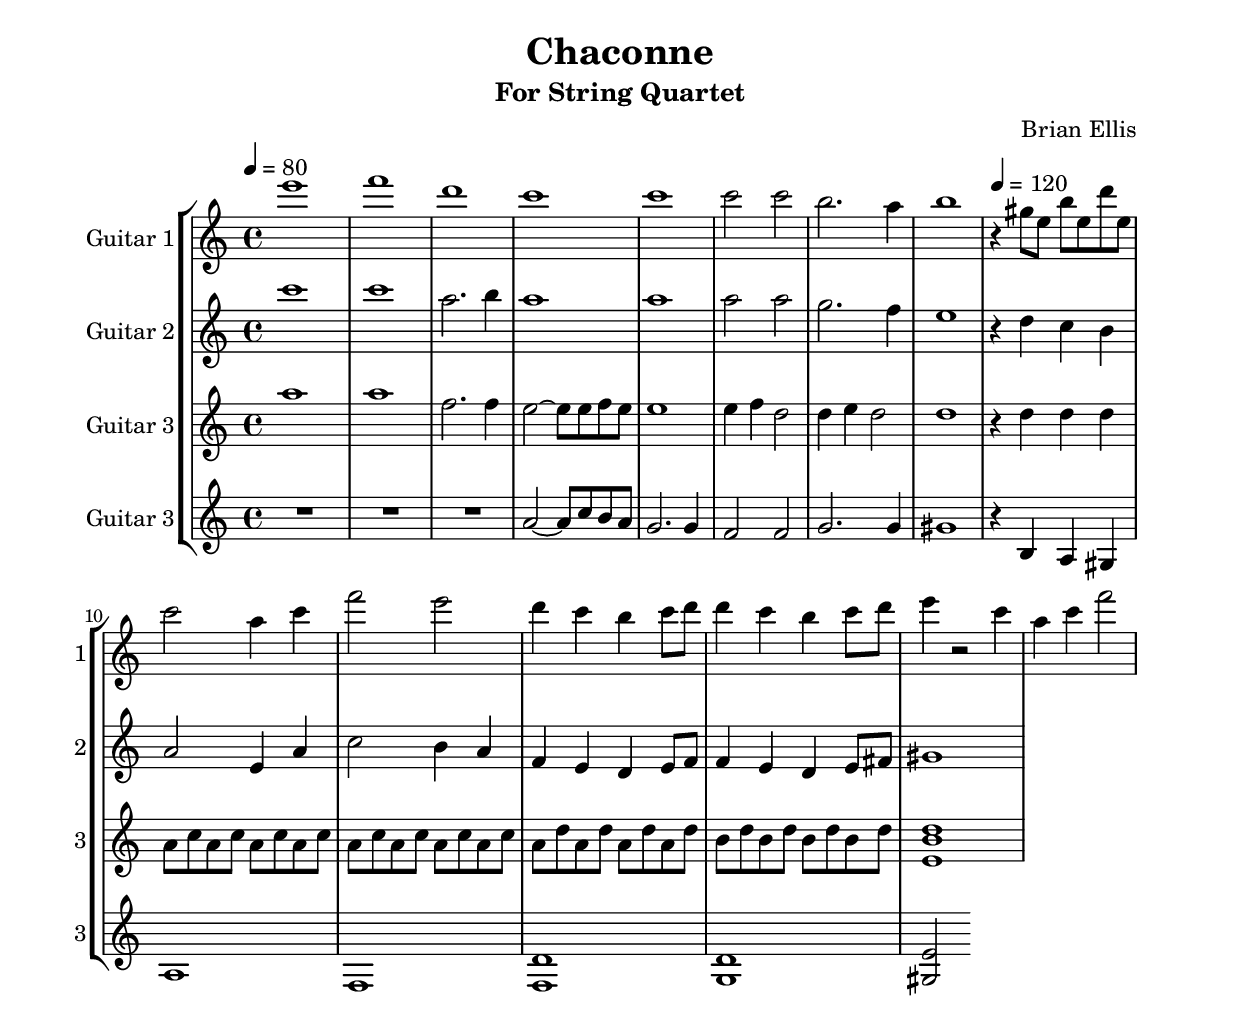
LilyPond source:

\version "2.18.2"



guitarA = {
	\set Score.markFormatter = #format-mark-box-alphabet
	\clef "treble"
	\key a \minor
	\tempo 4 = 80
	e''1 f d c c c2 c b2. a4 b1

	\tempo 4 = 120
	r4 gis8 e b' e, d' e,
	c'2 a4 c f2 e2 d4 c b c8 d d4 c b c8 d e4 r2
  	c4 a c f2
  	
}



guitarB = {
	\set Score.markFormatter = #format-mark-box-alphabet
	\clef "treble"
	\key a \minor
	c''1 c a2. b4 a1 a a2 a g2. f4 e1
	
	r4 d c b
	a2 e4 a c2 b4 a f e d e8 f f4 e d e8 fis gis1
	
	
}






guitarC = {
	\set Score.markFormatter = #format-mark-box-alphabet
	\clef "treble"
	\key a \minor
	a''1 a f2. f4 e2 ~ e8 e f e e1 e4 f d2 d4 e d2 d1


	r4 d4 d d
	a8 c a c a c a c
	a c a c a c a c
	a d a d a d a d
	b d b d b d b d
	<e, b' d>1
	  	
}




guitarD = {
	\set Score.markFormatter = #format-mark-box-alphabet
	\clef "treble"
	\key a \minor
	R1*3
	a'2 ~a8 c b a g2. g4 f2 f g2. g4 gis1
  	
	r4 b,4 a gis a1 f <f d'> <g d'> 
	<gis e'>2
  	
}



%#(set-global-staff-size 10)


\paper{
  left-margin = 1.75\cm
  right-margin = 1.75\cm
  top-margin = 2\cm
  bottom-margin = 2\cm
  print-all-headers = ##t
}

\header { tagline = ""}

\score{
\header{
title ="Chaconne"
subtitle = "For String Quartet"
composer = "Brian Ellis"
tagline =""
}
\midi {}
\layout{}
\new StaffGroup
<<
\new Staff \with {
  instrumentName = #"Guitar 1"
  shortInstrumentName = #"1"
  midiInstrument = "Acoustic Guitar (nylon)"
}{	\relative c' {\guitarA}	}
\new Staff \with {
  instrumentName = #"Guitar 2"
  shortInstrumentName = #"2"
  midiInstrument = "Acoustic Guitar (nylon)"
}{	\relative c' {\guitarB}	}
\new Staff \with {
  instrumentName = #"Guitar 3"
  shortInstrumentName = #"3"
  midiInstrument = "Acoustic Guitar (nylon)"
}{	\relative c' {\guitarC}	}
\new Staff \with {
  instrumentName = #"Guitar 3"
  shortInstrumentName = #"3"
  midiInstrument = "Acoustic Guitar (nylon)"
}{	\relative c' {\guitarD}	}
>>



}
